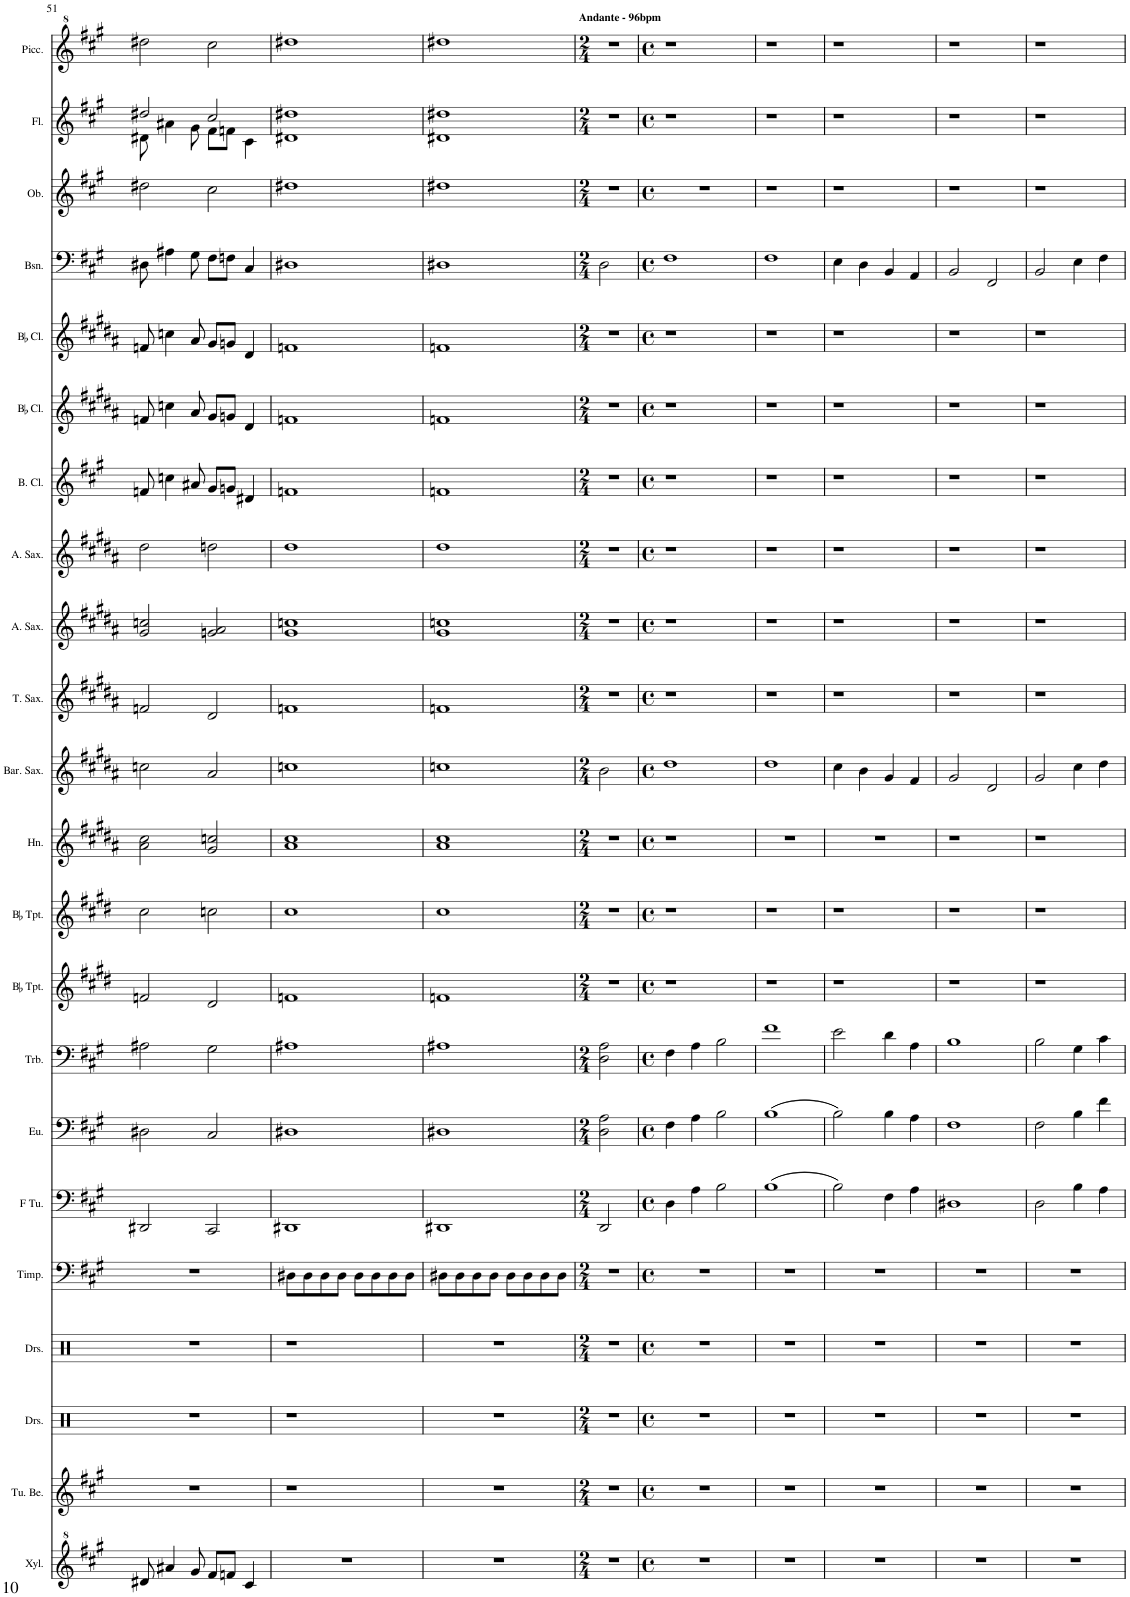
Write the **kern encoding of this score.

**kern	**kern	**kern	**kern	**kern	**kern	**kern	**kern	**kern	**kern	**kern	**kern	**kern	**kern	**kern	**kern	**kern	**kern	**kern	**kern	**kern	**kern
*part22	*part21	*part20	*part19	*part18	*part17	*part16	*part15	*part14	*part13	*part12	*part11	*part10	*part9	*part8	*part7	*part6	*part5	*part4	*part3	*part2	*part1
*staff22	*staff21	*staff20	*staff19	*staff18	*staff17	*staff16	*staff15	*staff14	*staff13	*staff12	*staff11	*staff10	*staff9	*staff8	*staff7	*staff6	*staff5	*staff4	*staff3	*staff2	*staff1
*I"Xylophone	*I"Tubular Bells	*I"Drumset	*I"Drumset	*I"Timpani	*I"F Tuba	*I"Euphonium	*I"Trombone	*I"BaccidentalFlat Trumpet	*I"BaccidentalFlat Trumpet	*I"Horn	*I"Baritone Saxophone	*I"Tenor Saxophone	*I"Alto Saxophone	*I"Alto Saxophone	*I"Bass Clarinet	*I"BaccidentalFlat Clarinet	*I"BaccidentalFlat Clarinet	*I"Bassoon	*I"Oboe	*I"Flute	*I"Piccolo
*I'Xyl.	*I'Tu. Be.	*I'Drs.	*I'Drs.	*I'Timp.	*I'F Tu.	*I'Eu.	*I'Trb.	*I'BaccidentalFlat Tpt.	*I'BaccidentalFlat Tpt.	*I'Hn.	*I'Bar. Sax.	*I'T. Sax.	*I'A. Sax.	*I'A. Sax.	*I'B. Cl.	*I'BaccidentalFlat Cl.	*I'BaccidentalFlat Cl.	*I'Bsn.	*I'Ob.	*I'Fl.	*I'Picc.
!!LO:PB:g=z
*clefG^2	*clefG2	*clefX	*clefX	*clefF4	*clefF4	*clefF4	*clefF4	*clefG2	*clefG2	*clefG2	*clefG2	*clefG2	*clefG2	*clefG2	*clefG2	*clefG2	*clefG2	*clefF4	*clefG2	*clefG2	*clefG^2
*	*	*	*	*	*	*	*	*Trd1c2	*Trd1c2	*Trd4c7	*Trd12c21	*Trd8c14	*Trd5c9	*Trd5c9	*Trd8c14	*Trd1c2	*Trd1c2	*	*	*	*Trd-7c-12
*k[f#c#g#]	*k[f#c#g#]	*k[]	*k[]	*k[f#c#g#]	*k[f#c#g#]	*k[f#c#g#]	*k[f#c#g#]	*k[f#c#g#d#]	*k[f#c#g#d#]	*k[f#c#g#d#a#]	*k[f#c#g#d#a#]	*k[f#c#g#d#a#]	*k[f#c#g#d#a#]	*k[f#c#g#d#a#]	*k[f#c#g#]	*k[f#c#g#d#a#]	*k[f#c#g#d#a#]	*k[f#c#g#]	*k[f#c#g#]	*k[f#c#g#]	*k[f#c#g#]
*M4/4	*M4/4	*M4/4	*M4/4	*M4/4	*M4/4	*M4/4	*M4/4	*M4/4	*M4/4	*M4/4	*M4/4	*M4/4	*M4/4	*M4/4	*M4/4	*M4/4	*M4/4	*M4/4	*M4/4	*M4/4	*M4/4
=51	=51	=51	=51	=51	=51	=51	=51	=51	=51	=51	=51	=51	=51	=51	=51	=51	=51	=51	=51	=51	=51
*	*	*	*	*	*	*	*	*	*	*	*	*	*	*	*	*	*	*	*	*^	*
8dd#X/	1r	1r	1r	1r	2DD#X/	2D#X\	2A#X\	2fn/	2cc#\	2a#\ 2cc#\	2ccn\	2fn/	2g#/ 2ccn/	2dd#\	8fn/	8fn/	8fn/	8D#X\	2dd#X\	2dd#X/	8d#X\	2ddd#X\
4aa#X/	.	.	.	.	.	.	.	.	.	.	.	.	.	.	4ccn\	4ccn\	4ccn\	4A#X\	.	.	4a#X\	.
8gg#/	.	.	.	.	.	.	.	.	.	.	.	.	.	.	8a#X/	8a#/	8a#/	8G#\	.	.	8g#\	.
8ff#/L	.	.	.	.	2CC#/	2C#/	2G#\	2d#/	2ccn\	2g#/ 2ccn/	2a#/	2d#/	2gn/ 2a#/	2ddn\	8g#/L	8g#/L	8g#/L	8F#\L	2cc#\	2cc#/	8f#\L	2ccc#\
8ffn/J	.	.	.	.	.	.	.	.	.	.	.	.	.	.	8gn/J	8gn/J	8gn/J	8Fn\J	.	.	8fn\J	.
4cc#/	.	.	.	.	.	.	.	.	.	.	.	.	.	.	4d#X/	4d#/	4d#/	4C#/	.	.	4c#\	.
=52	=52	=52	=52	=52	=52	=52	=52	=52	=52	=52	=52	=52	=52	=52	=52	=52	=52	=52	=52	=52	=52	=52
1r	1r	1r	1r	8D#X\L	1DD#X	1D#X	1A#X	1fn	1cc#	1a# 1cc#	1ccn	1fn	1g# 1ccn	1dd#	1fn	1fn	1fn	1D#X	1dd#X	1dd#X	1d#X	1ddd#X
.	.	.	.	8D#\	.	.	.	.	.	.	.	.	.	.	.	.	.	.	.	.	.	.
.	.	.	.	8D#\	.	.	.	.	.	.	.	.	.	.	.	.	.	.	.	.	.	.
.	.	.	.	8D#\J	.	.	.	.	.	.	.	.	.	.	.	.	.	.	.	.	.	.
.	.	.	.	8D#\L	.	.	.	.	.	.	.	.	.	.	.	.	.	.	.	.	.	.
.	.	.	.	8D#\	.	.	.	.	.	.	.	.	.	.	.	.	.	.	.	.	.	.
.	.	.	.	8D#\	.	.	.	.	.	.	.	.	.	.	.	.	.	.	.	.	.	.
.	.	.	.	8D#\J	.	.	.	.	.	.	.	.	.	.	.	.	.	.	.	.	.	.
=53	=53	=53	=53	=53	=53	=53	=53	=53	=53	=53	=53	=53	=53	=53	=53	=53	=53	=53	=53	=53	=53	=53
1r	1r	1r	1r	8D#X\L	1DD#X	1D#X	1A#X	1fn	1cc#	1a# 1cc#	1ccn	1fn	1g# 1ccn	1dd#	1fn	1fn	1fn	1D#X	1dd#X	1dd#X	1d#X	1ddd#X
.	.	.	.	8D#\	.	.	.	.	.	.	.	.	.	.	.	.	.	.	.	.	.	.
.	.	.	.	8D#\	.	.	.	.	.	.	.	.	.	.	.	.	.	.	.	.	.	.
.	.	.	.	8D#\J	.	.	.	.	.	.	.	.	.	.	.	.	.	.	.	.	.	.
.	.	.	.	8D#\L	.	.	.	.	.	.	.	.	.	.	.	.	.	.	.	.	.	.
.	.	.	.	8D#\	.	.	.	.	.	.	.	.	.	.	.	.	.	.	.	.	.	.
.	.	.	.	8D#\	.	.	.	.	.	.	.	.	.	.	.	.	.	.	.	.	.	.
.	.	.	.	8D#\J	.	.	.	.	.	.	.	.	.	.	.	.	.	.	.	.	.	.
*	*	*	*	*	*	*	*	*	*	*	*	*	*	*	*	*	*	*	*	*v	*v	*
=54	=54	=54	=54	=54	=54	=54	=54	=54	=54	=54	=54	=54	=54	=54	=54	=54	=54	=54	=54	=54	=54
*M2/4	*M2/4	*M2/4	*M2/4	*M2/4	*M2/4	*M2/4	*M2/4	*M2/4	*M2/4	*M2/4	*M2/4	*M2/4	*M2/4	*M2/4	*M2/4	*M2/4	*M2/4	*M2/4	*M2/4	*M2/4	*M2/4
!	!	!	!	!	!	!	!	!	!	!	!	!	!	!	!	!	!	!	!	!	!LO:TX:a:B:t=Andante - 96bpm
2r	2r	2r	2r	2r	2DD/	2D\ 2A\	2D\ 2A\	2r	2r	2r	2b\	2r	2r	2r	2r	2r	2r	2D\	2r	2r	2r
=55	=55	=55	=55	=55	=55	=55	=55	=55	=55	=55	=55	=55	=55	=55	=55	=55	=55	=55	=55	=55	=55
*M4/4	*M4/4	*M4/4	*M4/4	*M4/4	*M4/4	*M4/4	*M4/4	*M4/4	*M4/4	*M4/4	*M4/4	*M4/4	*M4/4	*M4/4	*M4/4	*M4/4	*M4/4	*M4/4	*M4/4	*M4/4	*M4/4
*met(c)	*met(c)	*met(c)	*met(c)	*met(c)	*met(c)	*met(c)	*met(c)	*met(c)	*met(c)	*met(c)	*met(c)	*met(c)	*met(c)	*met(c)	*met(c)	*met(c)	*met(c)	*met(c)	*met(c)	*met(c)	*met(c)
1r	1r	1r	1r	1r	4D\	4F#\	4F#\	1r	1r	1r	1dd#	1r	1r	1r	1r	1r	1r	1F#	1r	1r	1r
.	.	.	.	.	4A\	4A\	4A\	.	.	.	.	.	.	.	.	.	.	.	.	.	.
.	.	.	.	.	2B\	2B\	2B\	.	.	.	.	.	.	.	.	.	.	.	.	.	.
=56	=56	=56	=56	=56	=56	=56	=56	=56	=56	=56	=56	=56	=56	=56	=56	=56	=56	=56	=56	=56	=56
1r	1r	1r	1r	1r	(1B	(1B	1f#	1r	1r	1r	1dd#	1r	1r	1r	1r	1r	1r	1F#	1r	1r	1r
=57	=57	=57	=57	=57	=57	=57	=57	=57	=57	=57	=57	=57	=57	=57	=57	=57	=57	=57	=57	=57	=57
1r	1r	1r	1r	1r	2B\)	2B\)	2e\	1r	1r	1r	4cc#\	1r	1r	1r	1r	1r	1r	4E\	1r	1r	1r
.	.	.	.	.	.	.	.	.	.	.	4b\	.	.	.	.	.	.	4D\	.	.	.
.	.	.	.	.	4F#\	4B\	4d\	.	.	.	4g#/	.	.	.	.	.	.	4BB/	.	.	.
.	.	.	.	.	4A\	4A\	4A\	.	.	.	4f#/	.	.	.	.	.	.	4AA/	.	.	.
=58	=58	=58	=58	=58	=58	=58	=58	=58	=58	=58	=58	=58	=58	=58	=58	=58	=58	=58	=58	=58	=58
1r	1r	1r	1r	1r	1D#X	1F#	1B	1r	1r	1r	2g#/	1r	1r	1r	1r	1r	1r	2BB/	1r	1r	1r
.	.	.	.	.	.	.	.	.	.	.	2d#/	.	.	.	.	.	.	2FF#/	.	.	.
=59	=59	=59	=59	=59	=59	=59	=59	=59	=59	=59	=59	=59	=59	=59	=59	=59	=59	=59	=59	=59	=59
1r	1r	1r	1r	1r	2D\	2F#\	2B\	1r	1r	1r	2g#/	1r	1r	1r	1r	1r	1r	2BB/	1r	1r	1r
.	.	.	.	.	4B\	4B\	4G#\	.	.	.	4cc#\	.	.	.	.	.	.	4E\	.	.	.
.	.	.	.	.	4A\	4f#\	4c#\	.	.	.	4dd#\	.	.	.	.	.	.	4F#\	.	.	.
=	=	=	=	=	=	=	=	=	=	=	=	=	=	=	=	=	=	=	=	=	=
*-	*-	*-	*-	*-	*-	*-	*-	*-	*-	*-	*-	*-	*-	*-	*-	*-	*-	*-	*-	*-	*-
